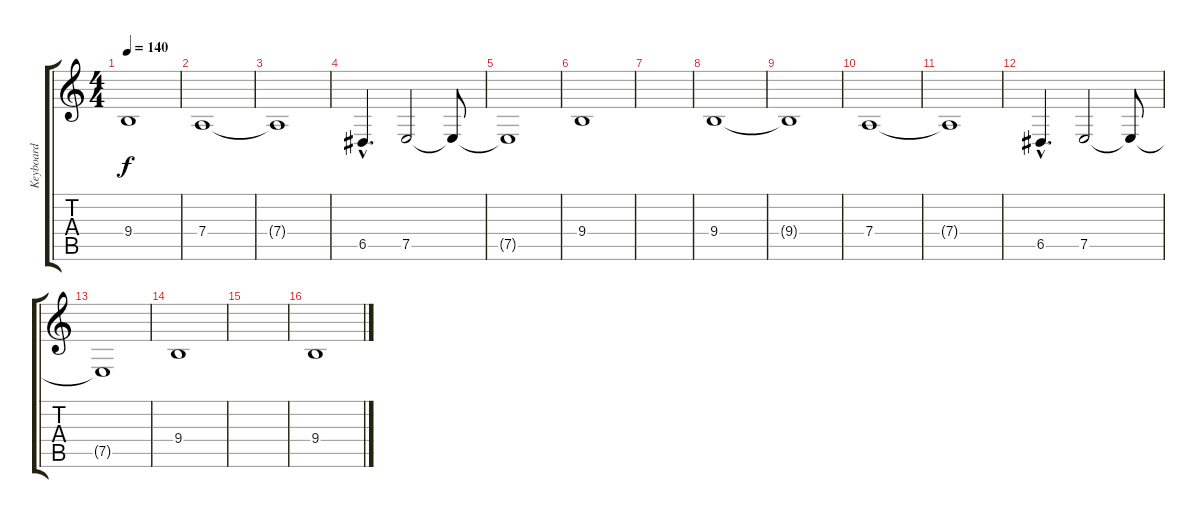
\track ("Keyboard" "Keyboard") {instrument synthstrings1}
\staff {score tabs}
\tuning (E4 B3 G3 D3 A2 E2) {hide}
\ts (4 4)
\tempo 140
\clef g2
\ks c
9.4{t}.1{dy f} |
7.4.1 |
7.4{t}.1 |
6.5{hac}.4{d} 7.5.2 7.5{t}.8 |
7.5{t}.1 |
9.4.1 |
|
9.4.1 |
9.4{t}.1 |
7.4.1 |
7.4{t}.1 |
6.5{hac}.4{d} 7.5.2 7.5{t}.8 |
7.5{t}.1 |
9.4.1 |
|
9.4.1
